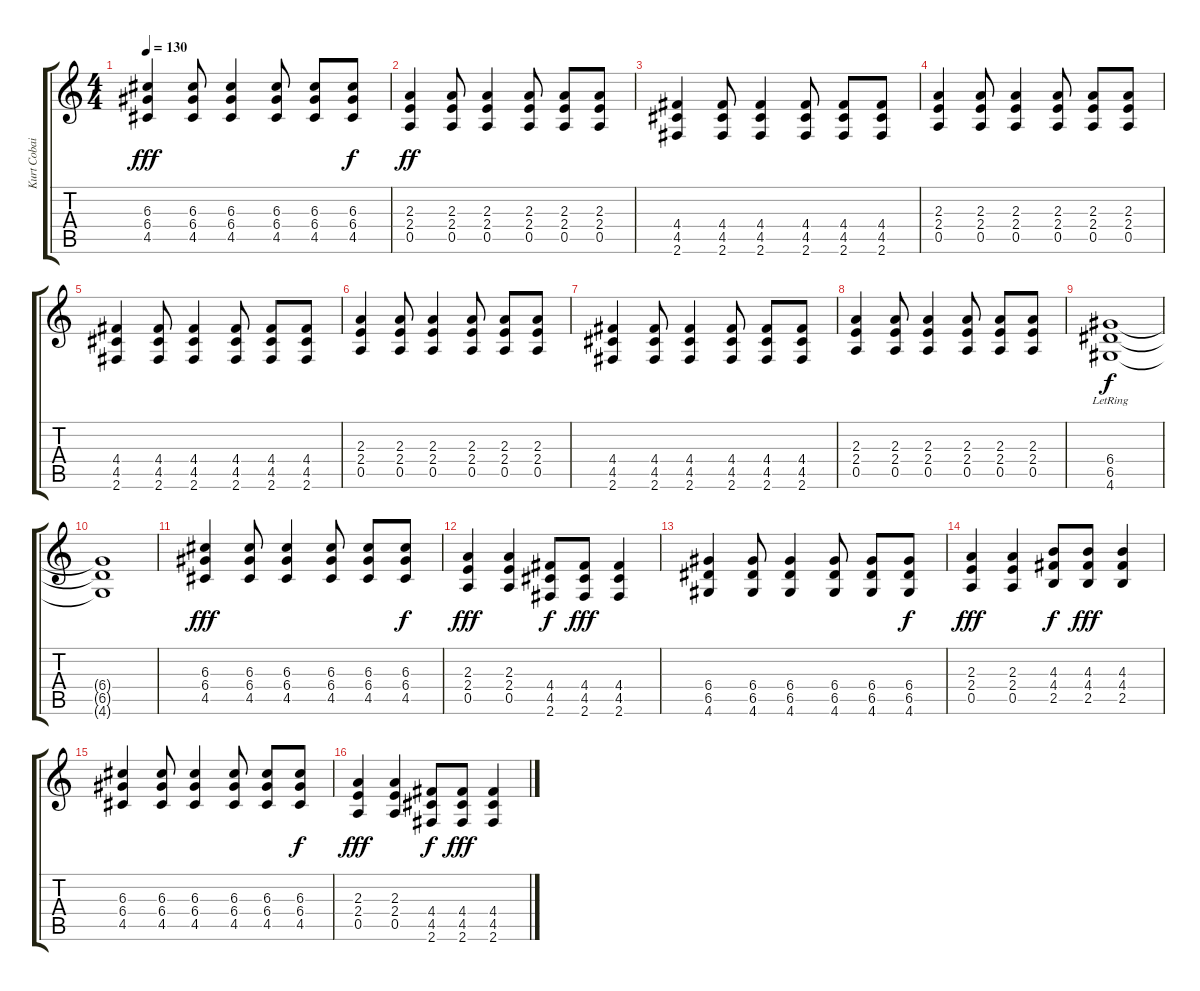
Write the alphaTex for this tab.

\track ("Kurt Cobain" "Kurt Cobai") {instrument electricguitarclean}
\staff {score tabs}
\tuning (E4 B3 G3 D3 A2 E2) {hide}
\ts (4 4)
\tempo 130
\clef g2
\ks c
(6.3 6.4 4.5).4{dy fff} (6.3 6.4 4.5).8 (6.3 6.4 4.5).4 (6.3 6.4 4.5).8 (6.3 6.4 4.5).8 (6.3 6.4 4.5).8{dy f} |
(2.3 2.4 0.5).4{dy ff} (2.3 2.4 0.5).8 (2.3 2.4 0.5).4 (2.3 2.4 0.5).8 (2.3 2.4 0.5).8 (2.3 2.4 0.5).8 |
(4.4 4.5 2.6).4 (4.4 4.5 2.6).8 (4.4 4.5 2.6).4 (4.4 4.5 2.6).8 (4.4 4.5 2.6).8 (4.4 4.5 2.6).8 |
(2.3 2.4 0.5).4 (2.3 2.4 0.5).8 (2.3 2.4 0.5).4 (2.3 2.4 0.5).8 (2.3 2.4 0.5).8 (2.3 2.4 0.5).8 |
(4.4 4.5 2.6).4 (4.4 4.5 2.6).8 (4.4 4.5 2.6).4 (4.4 4.5 2.6).8 (4.4 4.5 2.6).8 (4.4 4.5 2.6).8 |
(2.3 2.4 0.5).4 (2.3 2.4 0.5).8 (2.3 2.4 0.5).4 (2.3 2.4 0.5).8 (2.3 2.4 0.5).8 (2.3 2.4 0.5).8 |
(4.4 4.5 2.6).4 (4.4 4.5 2.6).8 (4.4 4.5 2.6).4 (4.4 4.5 2.6).8 (4.4 4.5 2.6).8 (4.4 4.5 2.6).8 |
(2.3 2.4 0.5).4 (2.3 2.4 0.5).8 (2.3 2.4 0.5).4 (2.3 2.4 0.5).8 (2.3 2.4 0.5).8 (2.3 2.4 0.5).8 |
(6.4{lr} 6.5{lr} 4.6{lr}).1{dy f} |
(6.4{t} 6.5{t} 4.6{t}).1 |
(6.3 6.4 4.5).4{dy fff instrument electricguitarclean} (6.3 6.4 4.5).8 (6.3 6.4 4.5).4 (6.3 6.4 4.5).8 (6.3 6.4 4.5).8 (6.3 6.4 4.5).8{dy f} |
(2.3 2.4 0.5).4{dy fff} (2.3 2.4 0.5).4 (4.4 4.5 2.6).8{dy f} (4.4 4.5 2.6).8{dy fff} (4.4 4.5 2.6).4 |
(6.4 6.5 4.6).4 (6.4 6.5 4.6).8 (6.4 6.5 4.6).4 (6.4 6.5 4.6).8 (6.4 6.5 4.6).8 (6.4 6.5 4.6).8{dy f} |
(2.3 2.4 0.5).4{dy fff} (2.3 2.4 0.5).4 (4.3 4.4 2.5).8{dy f} (4.3 4.4 2.5).8{dy fff} (4.3 4.4 2.5).4 |
(6.3 6.4 4.5).4 (6.3 6.4 4.5).8 (6.3 6.4 4.5).4 (6.3 6.4 4.5).8 (6.3 6.4 4.5).8 (6.3 6.4 4.5).8{dy f} |
(2.3 2.4 0.5).4{dy fff} (2.3 2.4 0.5).4 (4.4 4.5 2.6).8{dy f} (4.4 4.5 2.6).8{dy fff} (4.4 4.5 2.6).4
